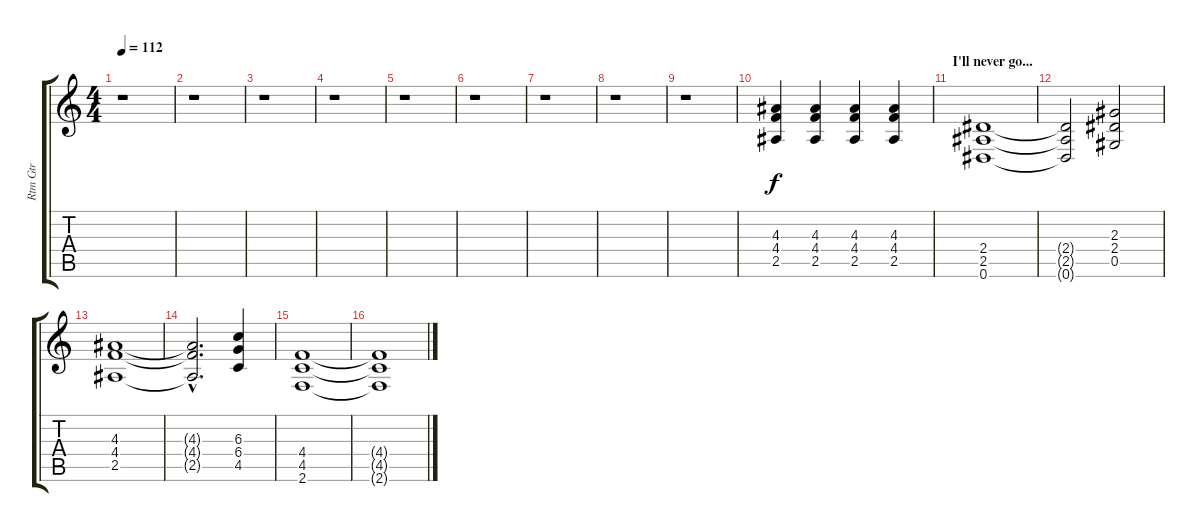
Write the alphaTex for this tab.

\track ("Rtm Gtr" "Rtm Gtr") {instrument distortionguitar}
\staff {score tabs}
\tuning (Eb4 Bb3 Gb3 Db3 Ab2 Eb2) {hide}
\ts (4 4)
\tempo 112
\clef g2
\ks c
r.1{dy f} |
r.1 |
r.1 |
r.1 |
r.1 |
r.1 |
r.1 |
r.1 |
r.1 |
(4.3 4.4 2.5).4{volume 4} (4.3 4.4 2.5).4{volume 7} (4.3 4.4 2.5).4{volume 10} (4.3 4.4 2.5).4{volume 13} |
\section ("" "I'll never go...")
(2.4 2.5 0.6).1{volume 16} |
(2.4{t} 2.5{t} 0.6{t}).2 (2.3 2.4 0.5).2 |
(4.3 4.4 2.5).1 |
(4.3{hac t} 4.4{hac t} 2.5{hac t}).2{d} (6.3 6.4 4.5).4 |
(4.4 4.5 2.6).1 |
(4.4{t} 4.5{t} 2.6{t}).1
